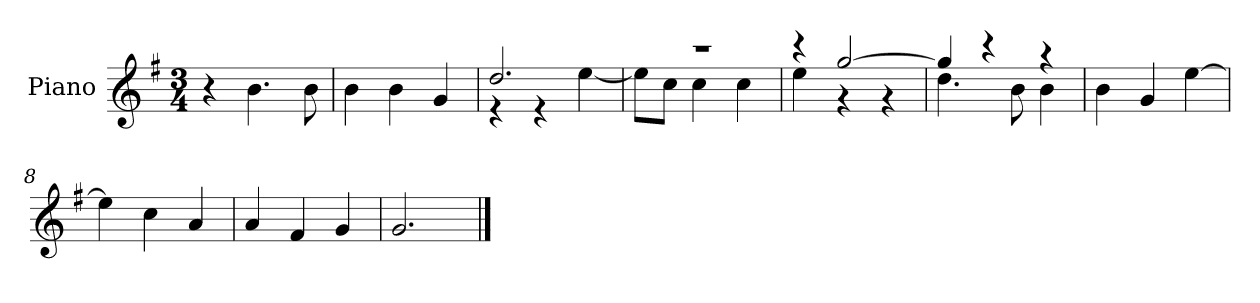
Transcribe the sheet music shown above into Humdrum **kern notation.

**kern
*part1
*staff1
*I"Piano
*I'P-no
*clefG2
*k[f#]
*M3/4
*MM179
=1
4r
4.b\
8b\
=2
4b\
4b\
4g/
=3
*^
2.dd/	4r
.	4r
.	[4ee\
=4	=4
2.r	8ee\L]
.	8cc\J
.	4cc\
.	4cc\
=5	=5
4r	4ee\
[2gg/	4r
.	4r
=6	=6
4gg/]	4.dd\
4r	.
.	8b\
4r	4b\
*v	*v
=7
4b\
4g/
[4ee\
=8
4ee\]
4cc\
4a/
=9
4a/
4f#/
4g/
=10
2.g/
==
*-
